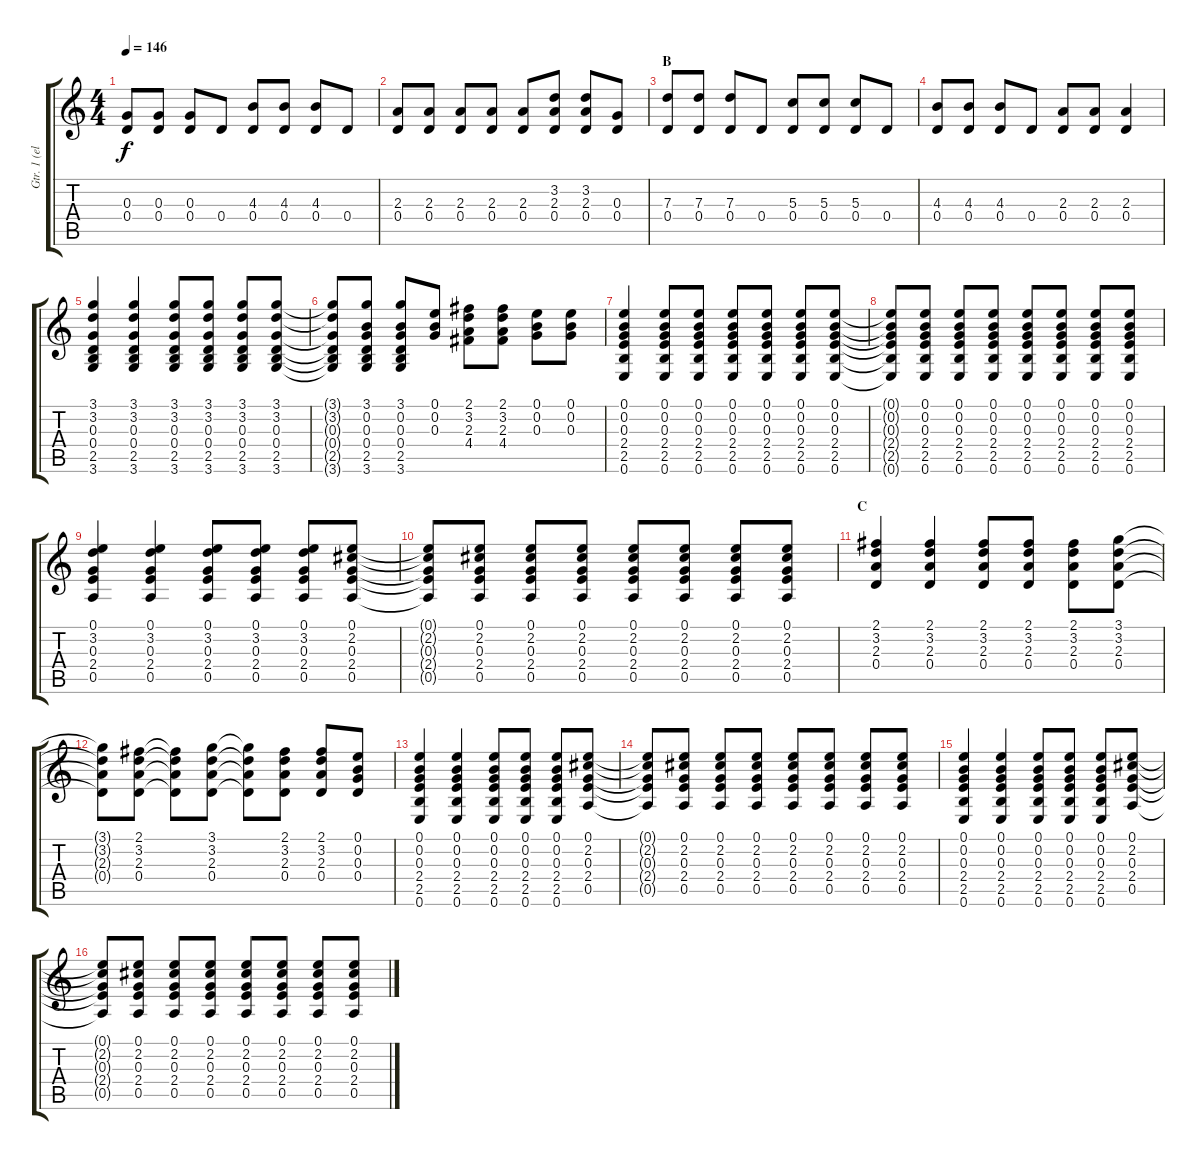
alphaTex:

\track ("Gtr. 1 (electric)" "Gtr. 1 (el") {instrument distortionguitar}
\staff {score tabs}
\tuning (E4 B3 G3 D3 A2 E2) {hide}
\ts (4 4)
\tempo 146
\clef g2
\ks c
(0.3 0.4).8{dy f} (0.3 0.4).8 (0.3 0.4).8 0.4.8 (4.3 0.4).8 (4.3 0.4).8 (4.3 0.4).8 0.4.8 |
(2.3 0.4).8 (2.3 0.4).8 (2.3 0.4).8 (2.3 0.4).8 (2.3 0.4).8 (3.2 2.3 0.4).8 (3.2 2.3 0.4).8 (0.3 0.4).8 |
\section ("" "B")
(7.3 0.4).8 (7.3 0.4).8 (7.3 0.4).8 0.4.8 (5.3 0.4).8 (5.3 0.4).8 (5.3 0.4).8 0.4.8 |
(4.3 0.4).8 (4.3 0.4).8 (4.3 0.4).8 0.4.8 (2.3 0.4).8 (2.3 0.4).8 (2.3 0.4).4 |
(3.1 3.2 0.3 0.4 2.5 3.6).4 (3.1 3.2 0.3 0.4 2.5 3.6).4 (3.1 3.2 0.3 0.4 2.5 3.6).8 (3.1 3.2 0.3 0.4 2.5 3.6).8 (3.1 3.2 0.3 0.4 2.5 3.6).8 (3.1 3.2 0.3 0.4 2.5 3.6).8 |
(3.1{t} 3.2{t} 0.3{t} 0.4{t} 2.5{t} 3.6{t}).8 (3.1 0.2 0.3 0.4 2.5 3.6).8 (3.1 0.2 0.3 0.4 2.5 3.6).8 (0.1 0.2 0.3).8 (2.1 3.2 2.3 4.4).8 (2.1 3.2 2.3 4.4).8 (0.1 0.2 0.3).8 (0.1 0.2 0.3).8 |
(0.1 0.2 0.3 2.4 2.5 0.6).4 (0.1 0.2 0.3 2.4 2.5 0.6).8 (0.1 0.2 0.3 2.4 2.5 0.6).8 (0.1 0.2 0.3 2.4 2.5 0.6).8 (0.1 0.2 0.3 2.4 2.5 0.6).8 (0.1 0.2 0.3 2.4 2.5 0.6).8 (0.1 0.2 0.3 2.4 2.5 0.6).8 |
(0.1{t} 0.2{t} 0.3{t} 2.4{t} 2.5{t} 0.6{t}).8 (0.1 0.2 0.3 2.4 2.5 0.6).8 (0.1 0.2 0.3 2.4 2.5 0.6).8 (0.1 0.2 0.3 2.4 2.5 0.6).8 (0.1 0.2 0.3 2.4 2.5 0.6).8 (0.1 0.2 0.3 2.4 2.5 0.6).8 (0.1 0.2 0.3 2.4 2.5 0.6).8 (0.1 0.2 0.3 2.4 2.5 0.6).8 |
(0.1 3.2 0.3 2.4 0.5).4 (0.1 3.2 0.3 2.4 0.5).4 (0.1 3.2 0.3 2.4 0.5).8 (0.1 3.2 0.3 2.4 0.5).8 (0.1 3.2 0.3 2.4 0.5).8 (0.1 2.2 0.3 2.4 0.5).8 |
(0.1{t} 2.2{t} 0.3{t} 2.4{t} 0.5{t}).8 (0.1 2.2 0.3 2.4 0.5).8 (0.1 2.2 0.3 2.4 0.5).8 (0.1 2.2 0.3 2.4 0.5).8 (0.1 2.2 0.3 2.4 0.5).8 (0.1 2.2 0.3 2.4 0.5).8 (0.1 2.2 0.3 2.4 0.5).8 (0.1 2.2 0.3 2.4 0.5).8 |
\section ("" "C")
(2.1 3.2 2.3 0.4).4 (2.1 3.2 2.3 0.4).4 (2.1 3.2 2.3 0.4).8 (2.1 3.2 2.3 0.4).8 (2.1 3.2 2.3 0.4).8 (3.1 3.2 2.3 0.4).8 |
(3.1{t} 3.2{t} 2.3{t} 0.4{t}).8 (2.1 3.2 2.3 0.4).8 (2.1{t} 3.2{t} 2.3{t} 0.4{t}).8 (3.1 3.2 2.3 0.4).8 (3.1{t} 3.2{t} 2.3{t} 0.4{t}).8 (2.1 3.2 2.3 0.4).8 (2.1 3.2 2.3 0.4).8 (0.1 0.2 0.3 0.4).8 |
(0.1 0.2 0.3 2.4 2.5 0.6).4 (0.1 0.2 0.3 2.4 2.5 0.6).4 (0.1 0.2 0.3 2.4 2.5 0.6).8 (0.1 0.2 0.3 2.4 2.5 0.6).8 (0.1 0.2 0.3 2.4 2.5 0.6).8 (0.1 2.2 0.3 2.4 0.5).8 |
(0.1{t} 2.2{t} 0.3{t} 2.4{t} 0.5{t}).8 (0.1 2.2 0.3 2.4 0.5).8 (0.1 2.2 0.3 2.4 0.5).8 (0.1 2.2 0.3 2.4 0.5).8 (0.1 2.2 0.3 2.4 0.5).8 (0.1 2.2 0.3 2.4 0.5).8 (0.1 2.2 0.3 2.4 0.5).8 (0.1 2.2 0.3 2.4 0.5).8 |
(0.1 0.2 0.3 2.4 2.5 0.6).4 (0.1 0.2 0.3 2.4 2.5 0.6).4 (0.1 0.2 0.3 2.4 2.5 0.6).8 (0.1 0.2 0.3 2.4 2.5 0.6).8 (0.1 0.2 0.3 2.4 2.5 0.6).8 (0.1 2.2 0.3 2.4 0.5).8 |
(0.1{t} 2.2{t} 0.3{t} 2.4{t} 0.5{t}).8 (0.1 2.2 0.3 2.4 0.5).8 (0.1 2.2 0.3 2.4 0.5).8 (0.1 2.2 0.3 2.4 0.5).8 (0.1 2.2 0.3 2.4 0.5).8 (0.1 2.2 0.3 2.4 0.5).8 (0.1 2.2 0.3 2.4 0.5).8 (0.1 2.2 0.3 2.4 0.5).8
